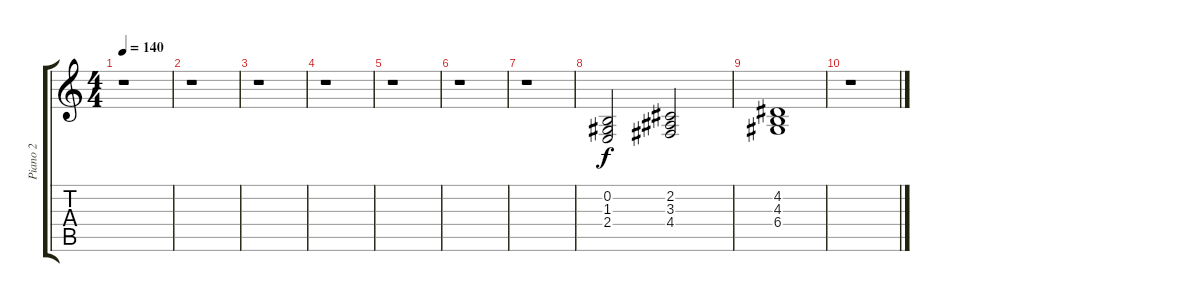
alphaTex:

\track ("Piano 2" "Piano 2") {instrument acousticgrandpiano}
\staff {score tabs}
\tuning (E4 B3 G3 D3 A2 E2) {hide}
\ts (4 4)
\tempo 140
\clef g2
\ks c
r.1{dy f} |
r.1 |
r.1 |
r.1 |
r.1 |
r.1 |
r.1 |
(0.2 1.3 2.4).2 (2.2 3.3 4.4).2 |
(4.2 4.3 6.4).1 |
r.1
